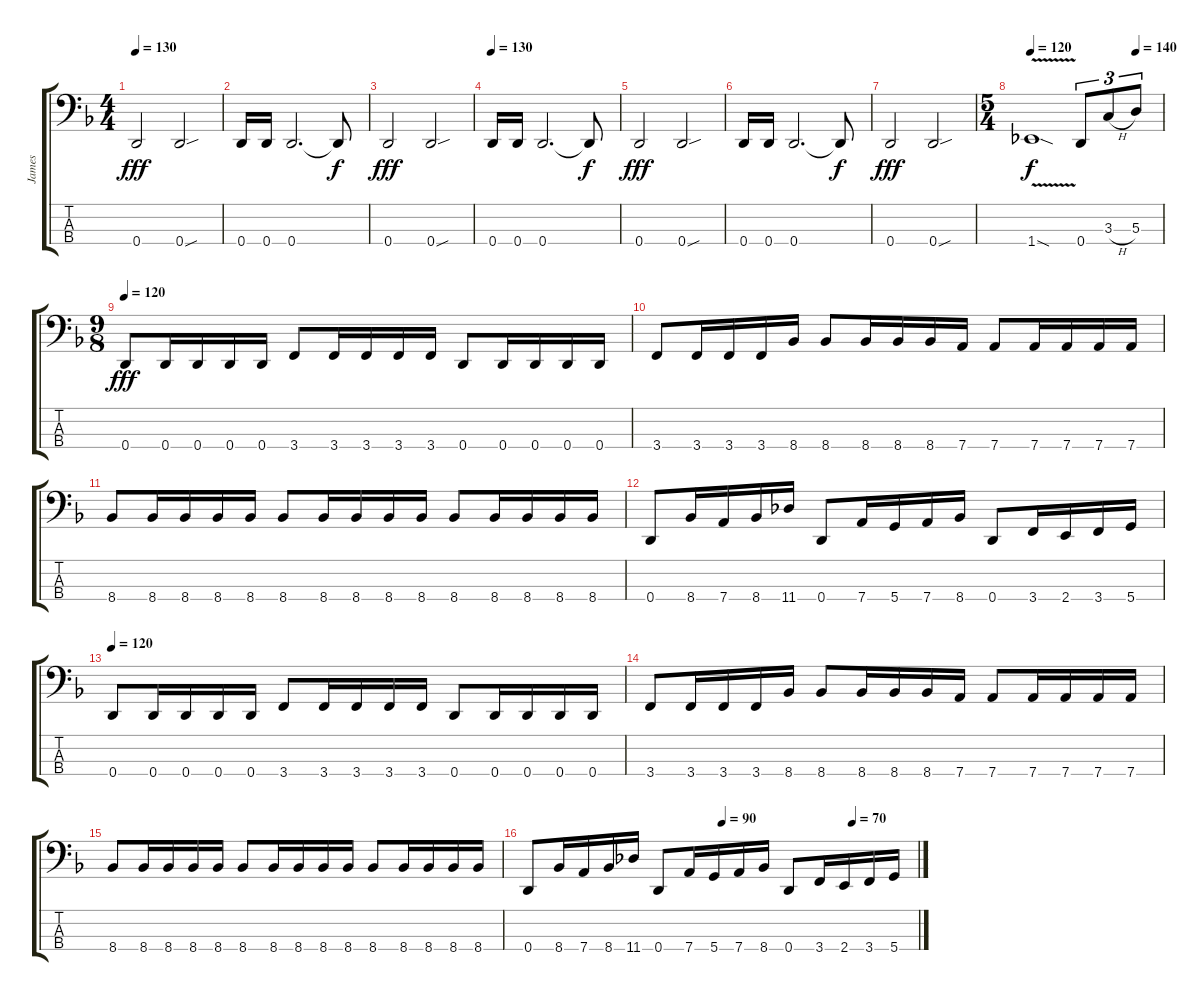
\track ("James" "James") {instrument electricbassfinger}
\staff {score tabs}
\tuning (G2 D2 A1 D1) {hide}
\ts (4 4)
\tempo 130
\clef f4
\ks dminor
0.4.2{dy fff} 0.4{sou}.2 |
0.4.16 0.4.16 0.4.2{d} 0.4{t}.8{dy f} |
0.4.2{dy fff} 0.4{sou}.2 |
\tempo 130
0.4.16 0.4.16 0.4.2{d} 0.4{t}.8{dy f} |
0.4.2{dy fff} 0.4{sou}.2 |
0.4.16 0.4.16 0.4.2{d} 0.4{t}.8{dy f} |
0.4.2{dy fff} 0.4{sou}.2 |
\ts (5 4)
\tempo 120
\tempo (140 0.8)
1.4{v sod}.1{dy f} 0.4.8{tu (3 2)} 3.3{h}.8{tu (3 2)} 5.3.8{tu (3 2)} |
\ts (9 8)
\tempo 120
0.4.8{dy fff} 0.4.16 0.4.16 0.4.16 0.4.16 3.4.8 3.4.16 3.4.16 3.4.16 3.4.16 0.4.8 0.4.16 0.4.16 0.4.16 0.4.16 |
3.4.8 3.4.16 3.4.16 3.4.16 8.4.16 8.4.8 8.4.16 8.4.16 8.4.16 7.4.16 7.4.8 7.4.16 7.4.16 7.4.16 7.4.16 |
8.4.8 8.4.16 8.4.16 8.4.16 8.4.16 8.4.8 8.4.16 8.4.16 8.4.16 8.4.16 8.4.8 8.4.16 8.4.16 8.4.16 8.4.16 |
0.4.8 8.4.16 7.4.16 8.4.16 11.4.16 0.4.8 7.4.16 5.4.16 7.4.16 8.4.16 0.4.8 3.4.16 2.4.16 3.4.16 5.4.16 |
\tempo 120
0.4.8 0.4.16 0.4.16 0.4.16 0.4.16 3.4.8 3.4.16 3.4.16 3.4.16 3.4.16 0.4.8 0.4.16 0.4.16 0.4.16 0.4.16 |
3.4.8 3.4.16 3.4.16 3.4.16 8.4.16 8.4.8 8.4.16 8.4.16 8.4.16 7.4.16 7.4.8 7.4.16 7.4.16 7.4.16 7.4.16 |
8.4.8 8.4.16 8.4.16 8.4.16 8.4.16 8.4.8 8.4.16 8.4.16 8.4.16 8.4.16 8.4.8 8.4.16 8.4.16 8.4.16 8.4.16 |
\tempo (90 0.5)
\tempo (70 0.8333333333333334)
0.4.8 8.4.16 7.4.16 8.4.16 11.4.16 0.4.8 7.4.16 5.4.16 7.4.16 8.4.16 0.4.8 3.4.16 2.4.16 3.4.16 5.4.16
